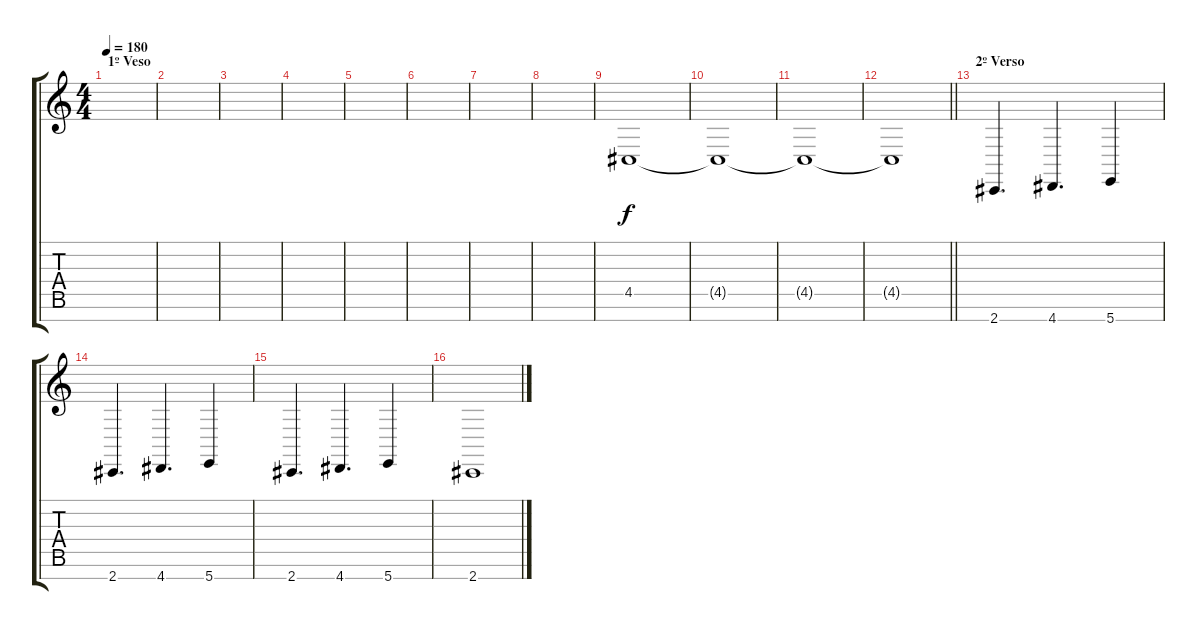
\track "" {instrument brightacousticpiano}
\staff {score tabs}
\tuning (E4 B3 G3 D3 A2 E2 B1) {hide}
\ts (4 4)
\section ("" "1º Veso")
\tempo 180
\clef g2
\ks c
|
|
|
|
|
|
|
|
4.5.1 |
4.5{t}.1 |
4.5{t}.1 |
\barLineRight lightlight
4.5{t}.1 |
\section ("" "2º Verso")
2.7.4{d} 4.7.4{d} 5.7.4 |
2.7.4{d} 4.7.4{d} 5.7.4 |
2.7.4{d} 4.7.4{d} 5.7.4 |
2.7.1
